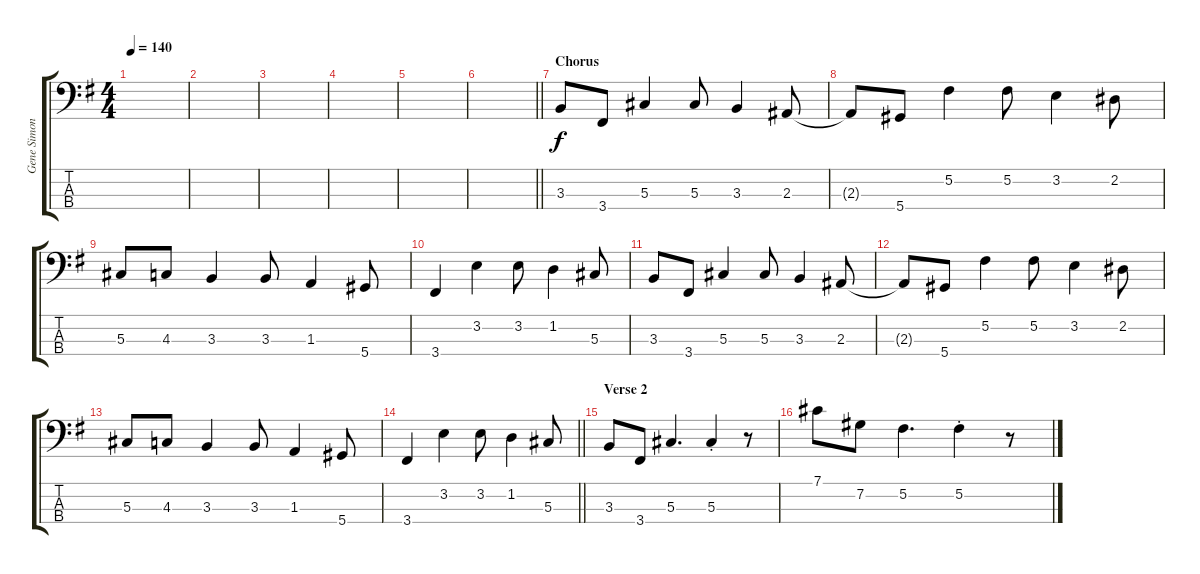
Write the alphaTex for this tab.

\track ("Gene Simons" "Gene Simon") {instrument electricbasspick}
\staff {score tabs}
\tuning (Gb2 Db2 Ab1 Eb1) {hide}
\ts (4 4)
\tempo 140
\clef f4
\ks g
|
|
|
|
|
\barLineRight lightlight
|
\section ("" "Chorus")
3.3.8 3.4.8 5.3.4 5.3.8 3.3.4 2.3.8 |
2.3{t}.8 5.4.8 5.2.4 5.2.8 3.2.4 2.2.8 |
5.3.8 4.3.8 3.3.4 3.3.8 1.3.4 5.4.8 |
3.4.4 3.2.4 3.2.8 1.2.4 5.3.8 |
3.3.8 3.4.8 5.3.4 5.3.8 3.3.4 2.3.8 |
2.3{t}.8 5.4.8 5.2.4 5.2.8 3.2.4 2.2.8 |
5.3.8 4.3.8 3.3.4 3.3.8 1.3.4 5.4.8 |
\barLineRight lightlight
3.4.4 3.2.4 3.2.8 1.2.4 5.3.8 |
\section ("" "Verse 2")
3.3.8 3.4.8 5.3.4{d} 5.3{st}.4 r.8 |
7.1.8 7.2.8 5.2.4{d} 5.2{st}.4 r.8
